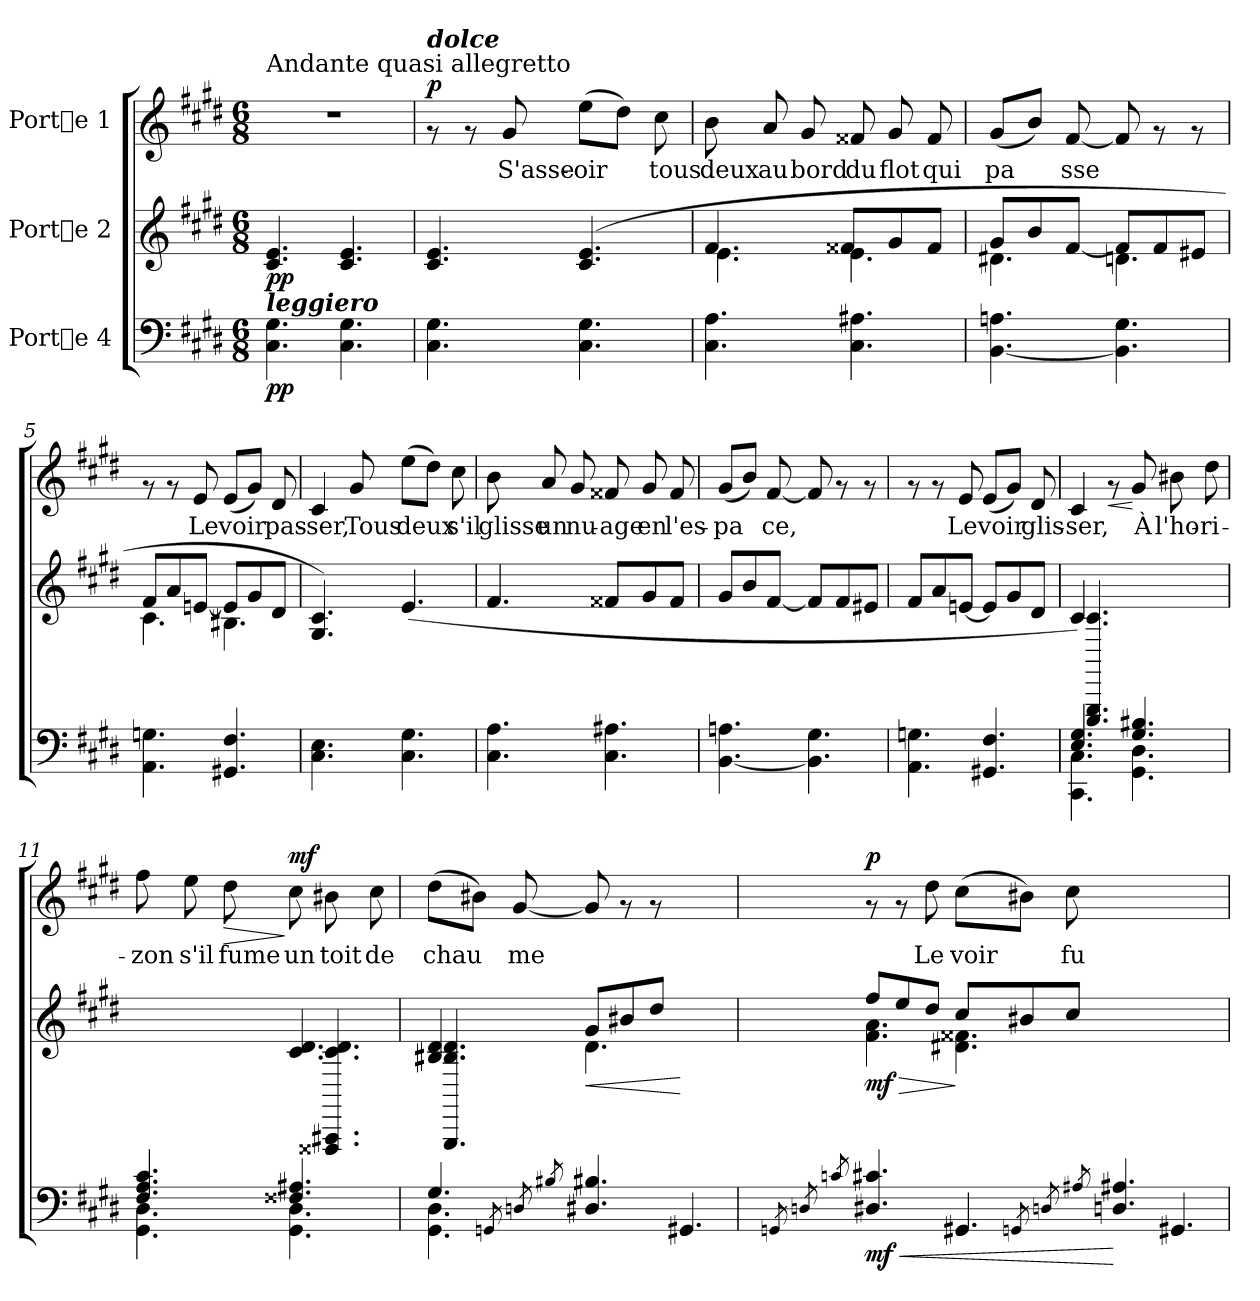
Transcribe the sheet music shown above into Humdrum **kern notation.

**kern	**dynam	**kern	**dynam	**kern	**text	**dynam
*part3	*part3	*part2	*part2	*part1	*part1	*part1
*staff3	*staff3	*staff2	*staff2	*staff1	*staff1	*staff1
*I"Porte 4	*	*I"Porte 2	*	*I"Porte 1	*	*
!!LO:PB:g=z
*stria5	*	*stria5	*	*stria5	*	*
*clefF4	*	*clefG2	*	*clefG2	*	*
*k[f#c#g#d#]	*	*k[f#c#g#d#]	*	*k[f#c#g#d#]	*	*
*E:	*	*E:	*	*E:	*	*
*M6/8	*	*M6/8	*	*M6/8	*	*
*MM113	*	*MM113	*	*MM113	*	*
=1	=1	=1	=1	=1	=1	=1
!	!	!	!	!LO:TX:a:t=Andante quasi allegretto	!	!
!LO:TX:a:Bi:t=leggiero	!	!	!	!	!	!
!	!LO:DY:b	!	!	!	!	!
!	!LO:DY:n=1:b	!	!LO:DY:b	!	!	!
!	!	!	!LO:DY:n=1:b	!	!	!
4.G#\ 4.C#\	p p	4.e/ 4.c#/	p p	2.r	.	.
4.G#\ 4.C#\	.	4.e/ 4.c#/	.	.	.	.
=2	=2	=2	=2	=2	=2	=2
!	!	!	!	!LO:TX:a:Bi:t=dolce	!	!
!	!	!	!	!	!	!LO:DY:a
4.G#\ 4.C#\	.	4.e/ 4.c#/	.	8rf	.	p
.	.	.	.	8rf	.	.
!	!	!	!	!	!LO:LY:b	!
.	.	.	.	8g#/	S'asse-	.
!	!	!	!	!	!LO:LY:b	!
4.G#\ 4.C#\	.	(>4.e/ 4.c#/	.	(>8ee\L	-oir	.
!	!	!	!	!	!LO:LY:b	!
.	.	.	.	8dd#\J)	.	.
!	!	!	!	!	!LO:LY:b	!
.	.	.	.	8cc#\	tous	.
=3	=3	=3	=3	=3	=3	=3
*	*	*^	*	*	*	*
!	!	!	!	!	!	!LO:LY:b	!
4.A\ 4.C#\	.	4.f#/	4.e\	.	8b\	deux	.
!	!	!	!	!	!	!LO:LY:b	!
.	.	.	.	.	8a/	au	.
!	!	!	!	!	!	!LO:LY:b	!
.	.	.	.	.	8g#/	bord	.
!	!	!	!	!	!	!LO:LY:b	!
4.A#X\ 4.C#\	.	4.e\	8f##X/L	.	8f##X/	du	.
!	!	!	!	!	!	!LO:LY:b	!
.	.	.	8g#/	.	8g#/	flot	.
!	!	!	!	!	!	!LO:LY:b	!
.	.	.	8f##/J	.	8f##/	qui	.
!!LO:LB:g=z
=4	=4	=4	=4	=4	=4	=4	=4
!	!	!	!	!	!	!LO:LY:b	!
4.An\ [>4.BB\	.	4.d#X\	8g#/L	.	(>8g#/L	pa-	.
!	!	!	!	!	!	!LO:LY:b	!
.	.	.	8b/	.	8b/J)	-	.
!	!	!	!	!	!	!LO:LY:b	!
.	.	.	[<8f#/J	.	[<8f#/	sse	.
!	!	!	!	!	!	!LO:LY:b	!
4.G#\ 4.BB\]	.	4.dn\	8f#/L]	.	8f#/]	.	.
.	.	.	8f#/	.	8rf	.	.
.	.	.	8e#X/J	.	8rf	.	.
=5	=5	=5	=5	=5	=5	=5	=5
4.Gn\ 4.AA\	.	4.c#\	8f#/L	.	8rf	.	.
.	.	.	8a/	.	8rf	.	.
!	!	!	!	!	!	!LO:LY:b	!
.	.	.	[<8en/J	.	8e/	Le	.
!	!	!	!	!	!	!LO:LY:b	!
4.F#/ 4.GG#X/	.	4.B#X\	8e/L]	.	(>8e/L	voir	.
!	!	!	!	!	!	!LO:LY:b	!
.	.	.	8g#/	.	8g#/J)	.	.
!	!	!	!	!	!	!LO:LY:b	!
.	.	.	8d#/J	.	8d#/	pas-	.
=6	=6	=6	=6	=6	=6	=6	=6
!	!	!	!	!	!	!LO:LY:b	!
*	*	*v	*v	*	*	*	*
4.E\ 4.C#\	.	4.c#/ 4.G#/)	.	4c#/	-ser,	.
!	!	!	!	!	!LO:LY:b	!
.	.	.	.	8g#/	Tous	.
!	!	!	!	!	!LO:LY:b	!
4.G#\ 4.C#\	.	(>4.e/	.	(>8ee\L	deux	.
!	!	!	!	!	!LO:LY:b	!
.	.	.	.	8dd#\J)	.	.
!	!	!	!	!	!LO:LY:b	!
.	.	.	.	8cc#\	s'il	.
!!LO:PB:g=z
=7	=7	=7	=7	=7	=7	=7
!	!	!	!	!	!LO:LY:b	!
4.A\ 4.C#\	.	4.f#/	.	8b\	glisse	.
!	!	!	!	!	!LO:LY:b	!
.	.	.	.	8a/	un	.
!	!	!	!	!	!LO:LY:b	!
.	.	.	.	8g#/	nu-	.
!	!	!	!	!	!LO:LY:b	!
4.A#X\ 4.C#\	.	8f##X/L	.	8f##X/	-age	.
!	!	!	!	!	!LO:LY:b	!
.	.	8g#/	.	8g#/	en	.
!	!	!	!	!	!LO:LY:b	!
.	.	8f##/J	.	8f##/	l'es-	.
=8	=8	=8	=8	=8	=8	=8
!	!	!	!	!	!LO:LY:b	!
4.An\ [>4.BB\	.	8g#/L	.	(>8g#/L	-pa-	.
!	!	!	!	!	!LO:LY:b	!
.	.	8b/	.	8b/J)	-	.
!	!	!	!	!	!LO:LY:b	!
.	.	[<8f#/J	.	[<8f#/	ce,	.
!	!	!	!	!	!LO:LY:b	!
4.G#\ 4.BB\]	.	8f#/L]	.	8f#/]	.	.
.	.	8f#/	.	8rf	.	.
.	.	8e#X/J	.	8rf	.	.
=9	=9	=9	=9	=9	=9	=9
4.Gn\ 4.AA\	.	8f#/L	.	8rf	.	.
.	.	8a/	.	8rf	.	.
!	!	!	!	!	!LO:LY:b	!
.	.	[<8en/J	.	8e/	Le	.
!	!	!	!	!	!LO:LY:b	!
4.F#/ 4.GG#X/	.	8e/L]	.	(>8e/L	voir	.
!	!	!	!	!	!LO:LY:b	!
.	.	8g#/	.	8g#/J)	.	.
!	!	!	!	!	!LO:LY:b	!
.	.	8d#/J	.	8d#/	glis-	.
!!LO:LB:g=z
=10	=10	=10	=10	=10	=10	=10
*^	*	*^	*	*	*	*
!	!	!	!	!	!	!	!LO:LY:b	!
4.G#/ 4.E/	4.C#\ 4.CC#\	.	4.c#/)	4.c#/ 4.GGG#/ 4.EEE/	.	4c#/	-ser,	.
!	!	!	!	!	!	!	!	!LO:HP:b
.	.	.	.	.	.	8rf	.	<
!	!	!	!	!	!	!	!LO:LY:b	!
4.B#X/ 4.G#/	4.D#\ 4.GG#\	.	4.ryy	4.ryy	.	8g#/	À	[
!	!	!	!	!	!	!	!LO:LY:b	!
.	.	.	.	.	.	8b#X\	l'ho-	.
!	!	!	!	!	!	!	!LO:LY:b	!
.	.	.	.	.	.	8dd#\	-ri-	.
=11	=11	=11	=11	=11	=11	=11	=11	=11
!	!	!	!	!	!	!	!LO:LY:b	!
4.c#/ 4.A/ 4.F#/	4.D#\ 4.GG#\	.	4.ryy	4.ryy	.	8ff#\	-zon	.
!	!	!	!	!	!	!	!LO:LY:b	!
.	.	.	.	.	.	8ee\	s'il	.
!	!	!	!	!	!	!	!LO:LY:b	!LO:HP:b
.	.	.	.	.	.	8dd#\	fume	>
!	!	!	!	!	!	!	!LO:LY:b	!LO:DY:n=1:a
4.A#X/ 4.F##X/	4.D#\ 4.GG#\	.	4.d#/ 4.c#/	4.d#/ 4.c#/ 4.AAA#X/ 4.FFF##X/	.	8cc#\	un	] mf
!	!	!	!	!	!	!	!LO:LY:b	!
.	.	.	.	.	.	8b#X\	toit	.
!	!	!	!	!	!	!	!LO:LY:b	!
.	.	.	.	.	.	8cc#\	de	.
=12	=12	=12	=12	=12	=12	=12	=12	=12
*	*	*	*	*^	*	*	*	*
!	!	!	!	!	!	!	!	!LO:LY:b	!
4.G#/	4.D#\ 4.GG#\	.	4.d#/ 4.B#X/	4.ryy	4.d#/ 4.B#X/ 4.GGG#/	.	(>8dd#\L	chau-	.
!	!	!	!	!	!	!	!	!LO:LY:b	!
.	.	.	.	.	.	.	8b#X\J)	-	.
!	!	!	!	!	!	!	!	!LO:LY:b	!
.	.	.	.	.	.	.	[<8g#/	me	.
8qGGn/	.	.	.	.	.	.	.	.	.
8qDn/	.	.	.	.	.	.	.	.	.
8qB#X/	.	.	.	.	.	.	.	.	.
!	!	!	!	!	!	!LO:HP:b	!	!LO:LY:b	!
4.B#X/ 4.D#X/	2.ryy	.	4.d#\	8g#/L	4.ryy	<	8g#/]	.	.
.	.	.	.	8b#X/	.	.	8rf	.	.
.	.	.	.	8dd#/J	.	.	8rf	.	.
4.GG#X/	.	.	4.ryy	4.ryy	4.ryy	[	4.ryy	.	.
*v	*v	*	*	*	*	*	*	*	*
*	*	*v	*v	*v	*	*	*	*
!!LO:LB:g=z
=13	=13	=13	=13	=13	=13	=13
8qGGn/	.	.	.	.	.	.
8qDn/	.	.	.	.	.	.
8qcn/	.	.	.	.	.	.
!	!LO:HP:b	!	!LO:HP:b	!	!	!
*	*	*^	*	*	*	*
!	!LO:DY:n=1:b	!	!	!LO:DY:n=1:b	!	!	!LO:DY:a
4.c#X/ 4.D#X/	< mf	4.a\ 4.f#\	8ff#/L	> mf	8rf	.	p
.	.	.	8ee/	.	8rf	.	.
!	!	!	!	!	!	!LO:LY:b	!
.	.	.	8dd#/J	.	8dd#\	Le	.
!	!	!	!	!	!	!LO:LY:b	!
4.GG#X/	.	4.f##X\ 4.d#X\	8cc#/L	]	(>8cc#\L	voir	.
!	!	!	!	!	!	!LO:LY:b	!
.	.	.	8b#X/	.	8b#X\J)	.	.
!	!	!	!	!	!	!LO:LY:b	!
.	.	.	8cc#/J	.	8cc#\	fu-	.
8qGGn/	.	.	.	.	.	.	.
8qDn/	.	.	.	.	.	.	.
8qA#X/	.	.	.	.	.	.	.
4.A#X/ 4.D/	[	2.ryy	2.ryy	.	2.ryy	.	.
4.GG#X/	.	.	.	.	.	.	.
*	*	*v	*v	*	*	*	*
=	=	=	=	=	=	=
*-	*-	*-	*-	*-	*-	*-
